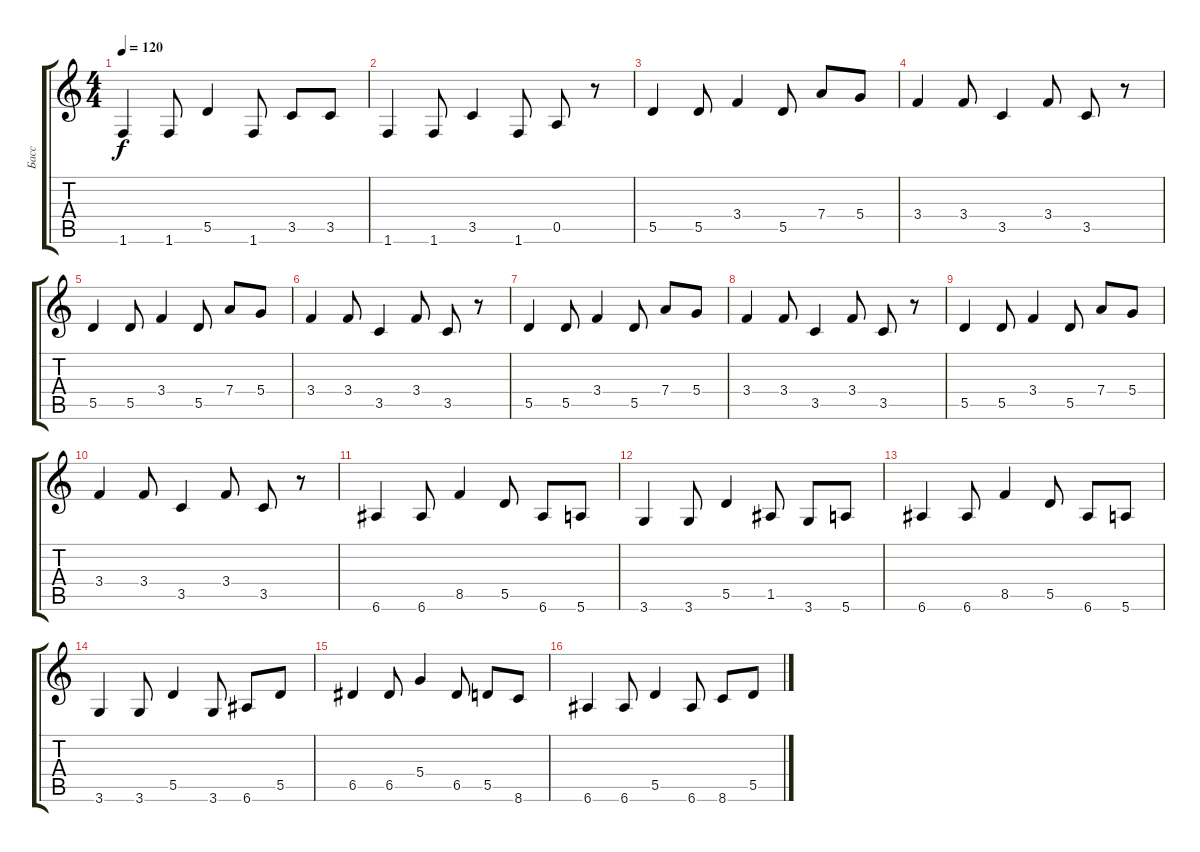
\track ("Басс" "Басс") {instrument electricbassfinger}
\staff {score tabs}
\tuning (E4 B3 G3 D3 A2 E2) {hide}
\ts (4 4)
\tempo 120
\clef g2
\ks c
1.6.4{dy f} 1.6.8 5.5.4 1.6.8 3.5.8 3.5.8 |
1.6.4 1.6.8 3.5.4 1.6.8 0.5.8 r.8 |
5.5.4 5.5.8 3.4.4 5.5.8 7.4.8 5.4.8 |
3.4.4 3.4.8 3.5.4 3.4.8 3.5.8 r.8 |
5.5.4 5.5.8 3.4.4 5.5.8 7.4.8 5.4.8 |
3.4.4 3.4.8 3.5.4 3.4.8 3.5.8 r.8 |
5.5.4 5.5.8 3.4.4 5.5.8 7.4.8 5.4.8 |
3.4.4 3.4.8 3.5.4 3.4.8 3.5.8 r.8 |
5.5.4 5.5.8 3.4.4 5.5.8 7.4.8 5.4.8 |
3.4.4 3.4.8 3.5.4 3.4.8 3.5.8 r.8 |
6.6.4 6.6.8 8.5.4 5.5.8 6.6.8 5.6.8 |
3.6.4 3.6.8 5.5.4 1.5.8 3.6.8 5.6.8 |
6.6.4 6.6.8 8.5.4 5.5.8 6.6.8 5.6.8 |
3.6.4 3.6.8 5.5.4 3.6.8 6.6.8 5.5.8 |
6.5.4 6.5.8 5.4.4 6.5.8 5.5.8 8.6.8 |
6.6.4 6.6.8 5.5.4 6.6.8 8.6.8 5.5.8
